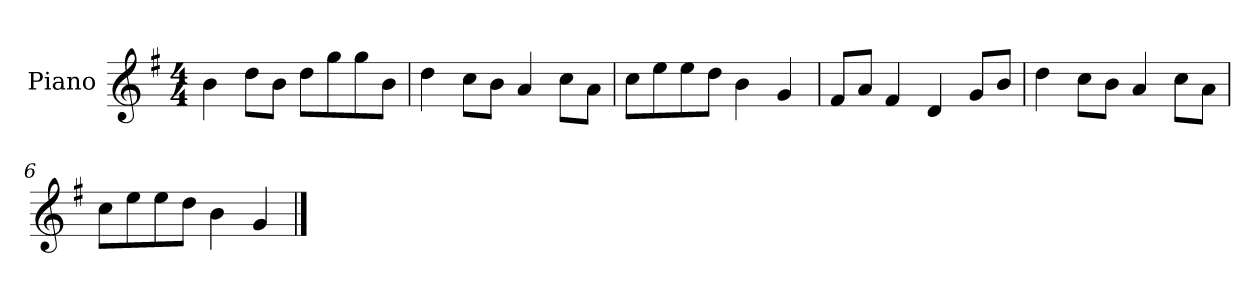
**kern
*part1
*staff1
*I"Piano
*I'P-no
*clefG2
*k[f#]
*M4/4
*MM90
=1
4b\
8dd\L
8b\J
8dd\L
8gg\
8gg\
8b\J
=2
4dd\
8cc\L
8b\J
4a/
8cc\L
8a\J
=3
8cc\L
8ee\
8ee\
8dd\J
4b\
4g/
=4
8f#/L
8a/J
4f#/
4d/
8g/L
8b/J
=5
4dd\
8cc\L
8b\J
4a/
8cc\L
8a\J
=6
8cc\L
8ee\
8ee\
8dd\J
4b\
4g/
==
*-
